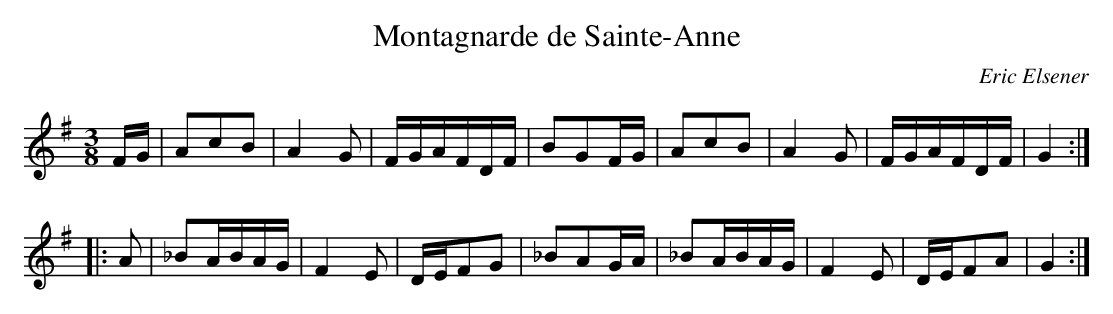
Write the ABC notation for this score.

X:1
T:Montagnarde de Sainte-Anne
C:Eric Elsener
L:1/16
M:3/8
K:G major
FG|A2c2B2|A4G2|FGAFDF|B2G2FG| A2c2B2|A4G2|FGAFDF|G4:|
|:A2|_B2ABAG|F4E2|DEF2G2|_B2A2GA| _B2ABAG|F4E2|DEF2A2|G4:|
